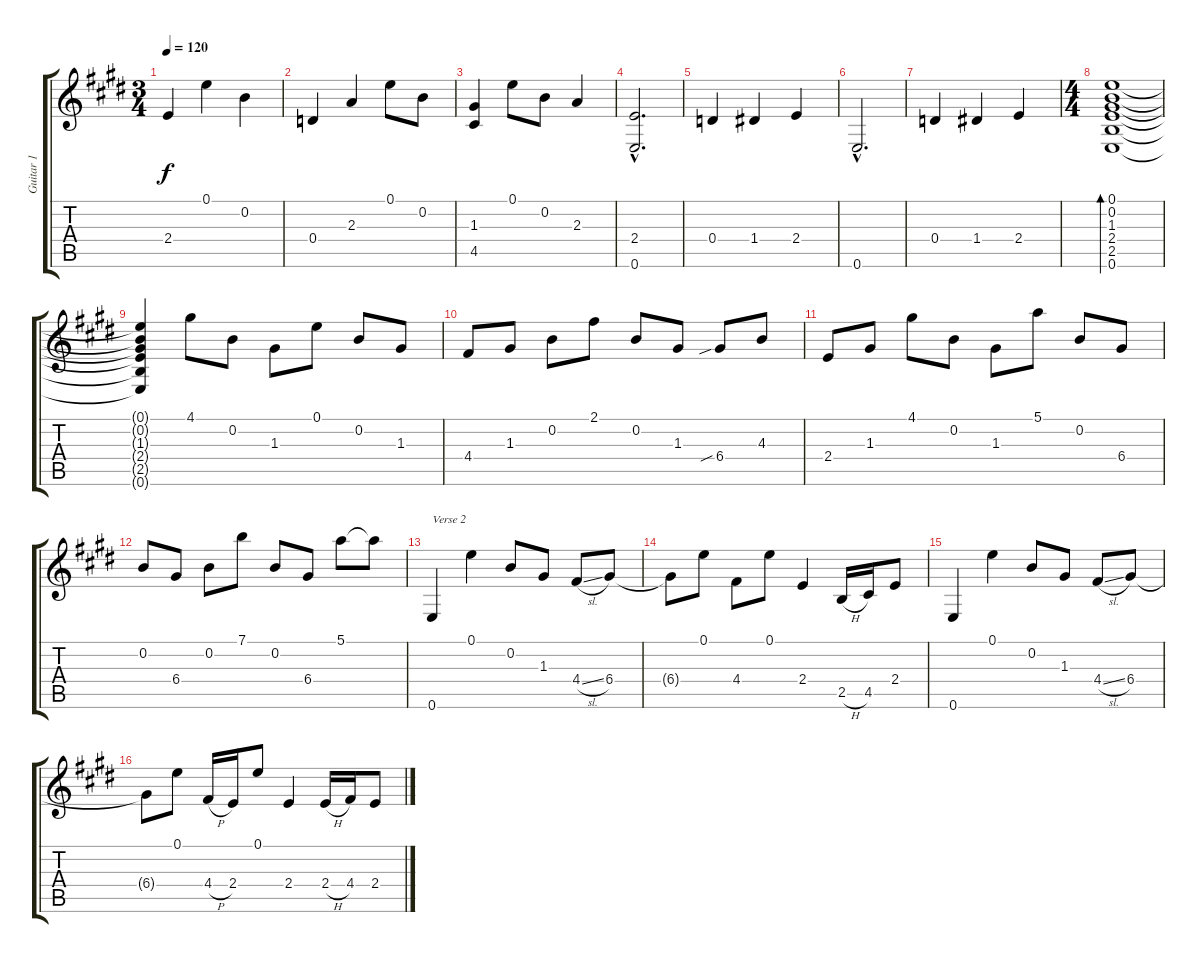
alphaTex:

\track ("Guitar 1" "Guitar 1") {instrument electricguitarjazz}
\staff {score tabs}
\tuning (E4 B3 G3 D3 A2 E2) {hide}
\ts (3 4)
\tempo 120
\clef g2
\ks e
2.4.4{dy f} 0.1.4 0.2.4 |
0.4.4 2.3.4 0.1.8 0.2.8 |
(1.3 4.5).4 0.1.8 0.2.8 2.3.4 |
(2.4{hac} 0.6{hac}).2{d} |
0.4.4 1.4.4 2.4.4 |
0.6{hac}.2{d} |
0.4.4 1.4.4 2.4.4 |
\ts (4 4)
(0.1 0.2 1.3 2.4 2.5 0.6).1{bd 120} |
(0.1{t} 0.2{t} 1.3{t} 2.4{t} 2.5{t} 0.6{t}).4 4.1.8 0.2.8 1.3.8 0.1.8 0.2.8 1.3.8 |
4.4.8 1.3.8 0.2.8 2.1.8 0.2.8 1.3.8 6.4{sib}.8 4.3.8 |
2.4.8 1.3.8 4.1.8 0.2.8 1.3.8 5.1.8 0.2.8 6.4.8 |
0.2.8 6.4.8 0.2.8 7.1.8 0.2.8 6.4.8 5.1.8 5.1{t}.8 |
0.6.4{txt "Verse 2"} 0.1.4 0.2.8 1.3.8 4.4{sl}.8 6.4.8 |
6.4{t}.8 0.1.8 4.4.8 0.1.8 2.4.4 2.5{h}.16 4.5.16 2.4.8 |
0.6.4 0.1.4 0.2.8 1.3.8 4.4{sl}.8 6.4.8 |
6.4{t}.8 0.1.8 4.4{h}.16 2.4.16 0.1.8 2.4.4 2.4{h}.16 4.4.16 2.4.8
